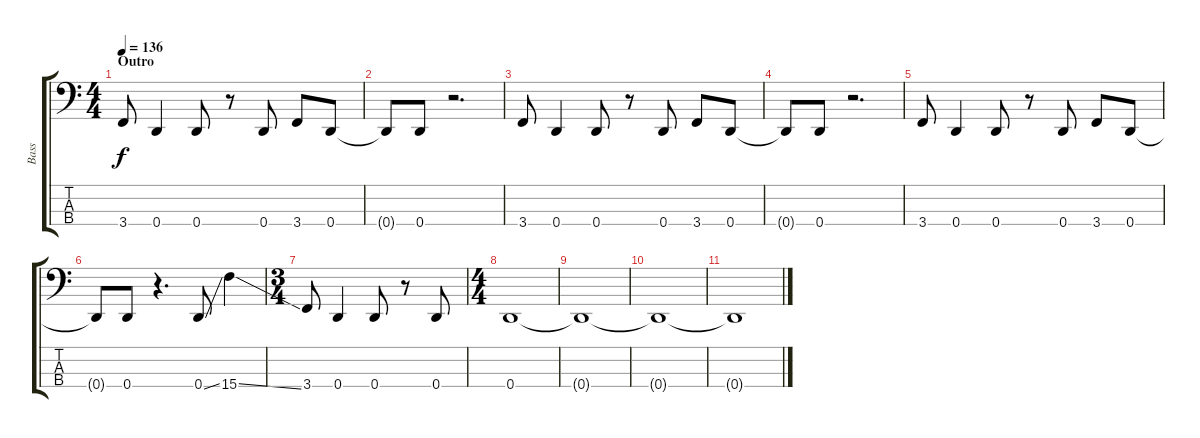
\track ("Bass" "Bass") {instrument electricbasspick}
\staff {score tabs}
\tuning (G2 D2 A1 D1) {hide}
\ts (4 4)
\section ("" "Outro")
\tempo 136
\clef f4
\ks c
3.4.8{dy f} 0.4.4 0.4.8 r.8 0.4.8 3.4.8 0.4.8 |
0.4{t}.8 0.4.8 r.2{d} |
3.4.8 0.4.4 0.4.8 r.8 0.4.8 3.4.8 0.4.8 |
0.4{t}.8 0.4.8 r.2{d} |
3.4.8 0.4.4 0.4.8 r.8 0.4.8 3.4.8 0.4.8 |
0.4{t}.8 0.4.8 r.4{d} 0.4{ss}.8 15.4{ss}.4 |
\ts (3 4)
3.4.8 0.4.4 0.4.8 r.8 0.4.8 |
\ts (4 4)
0.4.1 |
0.4{t}.1 |
0.4{t}.1 |
0.4{t}.1
